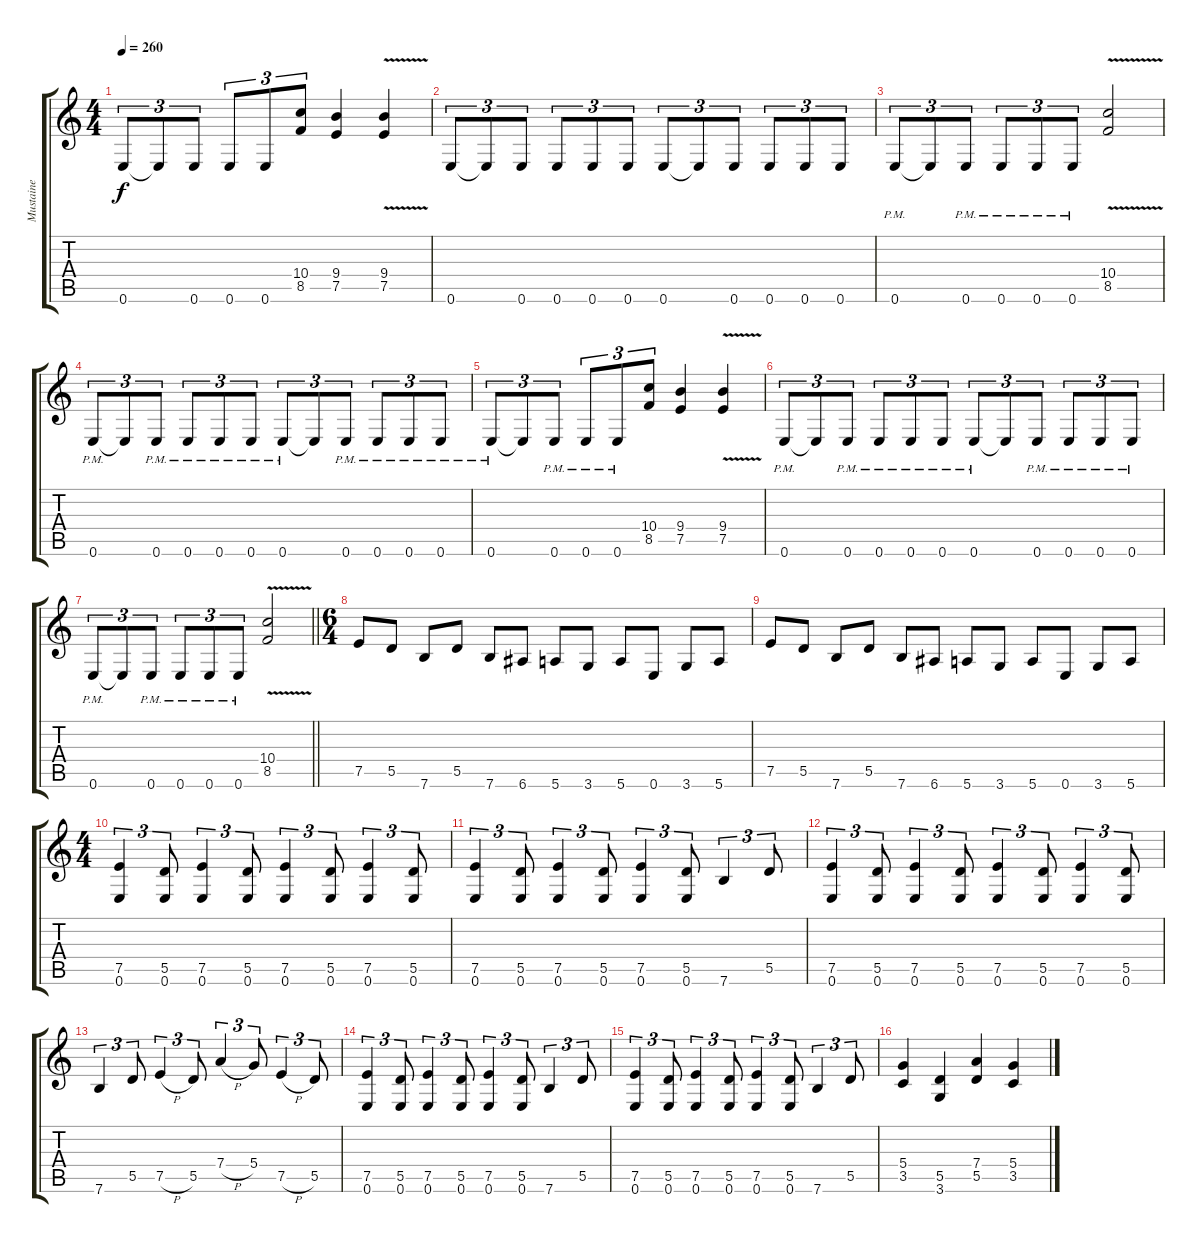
\track ("Mustaine" "Mustaine") {instrument distortionguitar}
\staff {score tabs}
\tuning (E4 B3 G3 D3 A2 E2) {hide}
\ts (4 4)
\tempo 260
\clef g2
\ks c
0.6.8{tu (3 2) dy f} 0.6{t}.8{tu (3 2)} 0.6.8{tu (3 2)} 0.6.8{tu (3 2)} 0.6.8{tu (3 2)} (10.4 8.5).8{tu (3 2)} (9.4 7.5).4 (9.4{v} 7.5{v}).4 |
0.6.8{tu (3 2)} 0.6{t}.8{tu (3 2)} 0.6.8{tu (3 2)} 0.6.8{tu (3 2)} 0.6.8{tu (3 2)} 0.6.8{tu (3 2)} 0.6.8{tu (3 2)} 0.6{t}.8{tu (3 2)} 0.6.8{tu (3 2)} 0.6.8{tu (3 2)} 0.6.8{tu (3 2)} 0.6.8{tu (3 2)} |
0.6{pm}.8{tu (3 2)} 0.6{t}.8{tu (3 2)} 0.6{pm}.8{tu (3 2)} 0.6{pm}.8{tu (3 2)} 0.6{pm}.8{tu (3 2)} 0.6{pm}.8{tu (3 2)} (10.4{v} 8.5{v}).2 |
0.6{pm}.8{tu (3 2)} 0.6{t}.8{tu (3 2)} 0.6{pm}.8{tu (3 2)} 0.6{pm}.8{tu (3 2)} 0.6{pm}.8{tu (3 2)} 0.6{pm}.8{tu (3 2)} 0.6{pm}.8{tu (3 2)} 0.6{t}.8{tu (3 2)} 0.6{pm}.8{tu (3 2)} 0.6{pm}.8{tu (3 2)} 0.6{pm}.8{tu (3 2)} 0.6{pm}.8{tu (3 2)} |
0.6{pm}.8{tu (3 2)} 0.6{t}.8{tu (3 2)} 0.6{pm}.8{tu (3 2)} 0.6{pm}.8{tu (3 2)} 0.6{pm}.8{tu (3 2)} (10.4 8.5).8{tu (3 2)} (9.4 7.5).4 (9.4{v} 7.5{v}).4 |
0.6{pm}.8{tu (3 2)} 0.6{t}.8{tu (3 2)} 0.6{pm}.8{tu (3 2)} 0.6{pm}.8{tu (3 2)} 0.6{pm}.8{tu (3 2)} 0.6{pm}.8{tu (3 2)} 0.6{pm}.8{tu (3 2)} 0.6{t}.8{tu (3 2)} 0.6{pm}.8{tu (3 2)} 0.6{pm}.8{tu (3 2)} 0.6{pm}.8{tu (3 2)} 0.6{pm}.8{tu (3 2)} |
\barLineRight lightlight
0.6{pm}.8{tu (3 2)} 0.6{t}.8{tu (3 2)} 0.6{pm}.8{tu (3 2)} 0.6{pm}.8{tu (3 2)} 0.6{pm}.8{tu (3 2)} 0.6{pm}.8{tu (3 2)} (10.4{v} 8.5{v}).2 |
\ts (6 4)
7.5.8 5.5.8 7.6.8 5.5.8 7.6.8 6.6.8 5.6.8 3.6.8 5.6.8 0.6.8 3.6.8 5.6.8 |
7.5.8 5.5.8 7.6.8 5.5.8 7.6.8 6.6.8 5.6.8 3.6.8 5.6.8 0.6.8 3.6.8 5.6.8 |
\ts (4 4)
(7.5 0.6).4{tu (3 2)} (5.5 0.6).8{tu (3 2)} (7.5 0.6).4{tu (3 2)} (5.5 0.6).8{tu (3 2)} (7.5 0.6).4{tu (3 2)} (5.5 0.6).8{tu (3 2)} (7.5 0.6).4{tu (3 2)} (5.5 0.6).8{tu (3 2)} |
(7.5 0.6).4{tu (3 2)} (5.5 0.6).8{tu (3 2)} (7.5 0.6).4{tu (3 2)} (5.5 0.6).8{tu (3 2)} (7.5 0.6).4{tu (3 2)} (5.5 0.6).8{tu (3 2)} 7.6.4{tu (3 2)} 5.5.8{tu (3 2)} |
(7.5 0.6).4{tu (3 2)} (5.5 0.6).8{tu (3 2)} (7.5 0.6).4{tu (3 2)} (5.5 0.6).8{tu (3 2)} (7.5 0.6).4{tu (3 2)} (5.5 0.6).8{tu (3 2)} (7.5 0.6).4{tu (3 2)} (5.5 0.6).8{tu (3 2)} |
7.6.4{tu (3 2)} 5.5.8{tu (3 2)} 7.5{h}.4{tu (3 2)} 5.5.8{tu (3 2)} 7.4{h}.4{tu (3 2)} 5.4.8{tu (3 2)} 7.5{h}.4{tu (3 2)} 5.5.8{tu (3 2)} |
(7.5 0.6).4{tu (3 2)} (5.5 0.6).8{tu (3 2)} (7.5 0.6).4{tu (3 2)} (5.5 0.6).8{tu (3 2)} (7.5 0.6).4{tu (3 2)} (5.5 0.6).8{tu (3 2)} 7.6.4{tu (3 2)} 5.5.8{tu (3 2)} |
(7.5 0.6).4{tu (3 2)} (5.5 0.6).8{tu (3 2)} (7.5 0.6).4{tu (3 2)} (5.5 0.6).8{tu (3 2)} (7.5 0.6).4{tu (3 2)} (5.5 0.6).8{tu (3 2)} 7.6.4{tu (3 2)} 5.5.8{tu (3 2)} |
(5.4 3.5).4 (5.5 3.6).4 (7.4 5.5).4 (5.4 3.5).4
